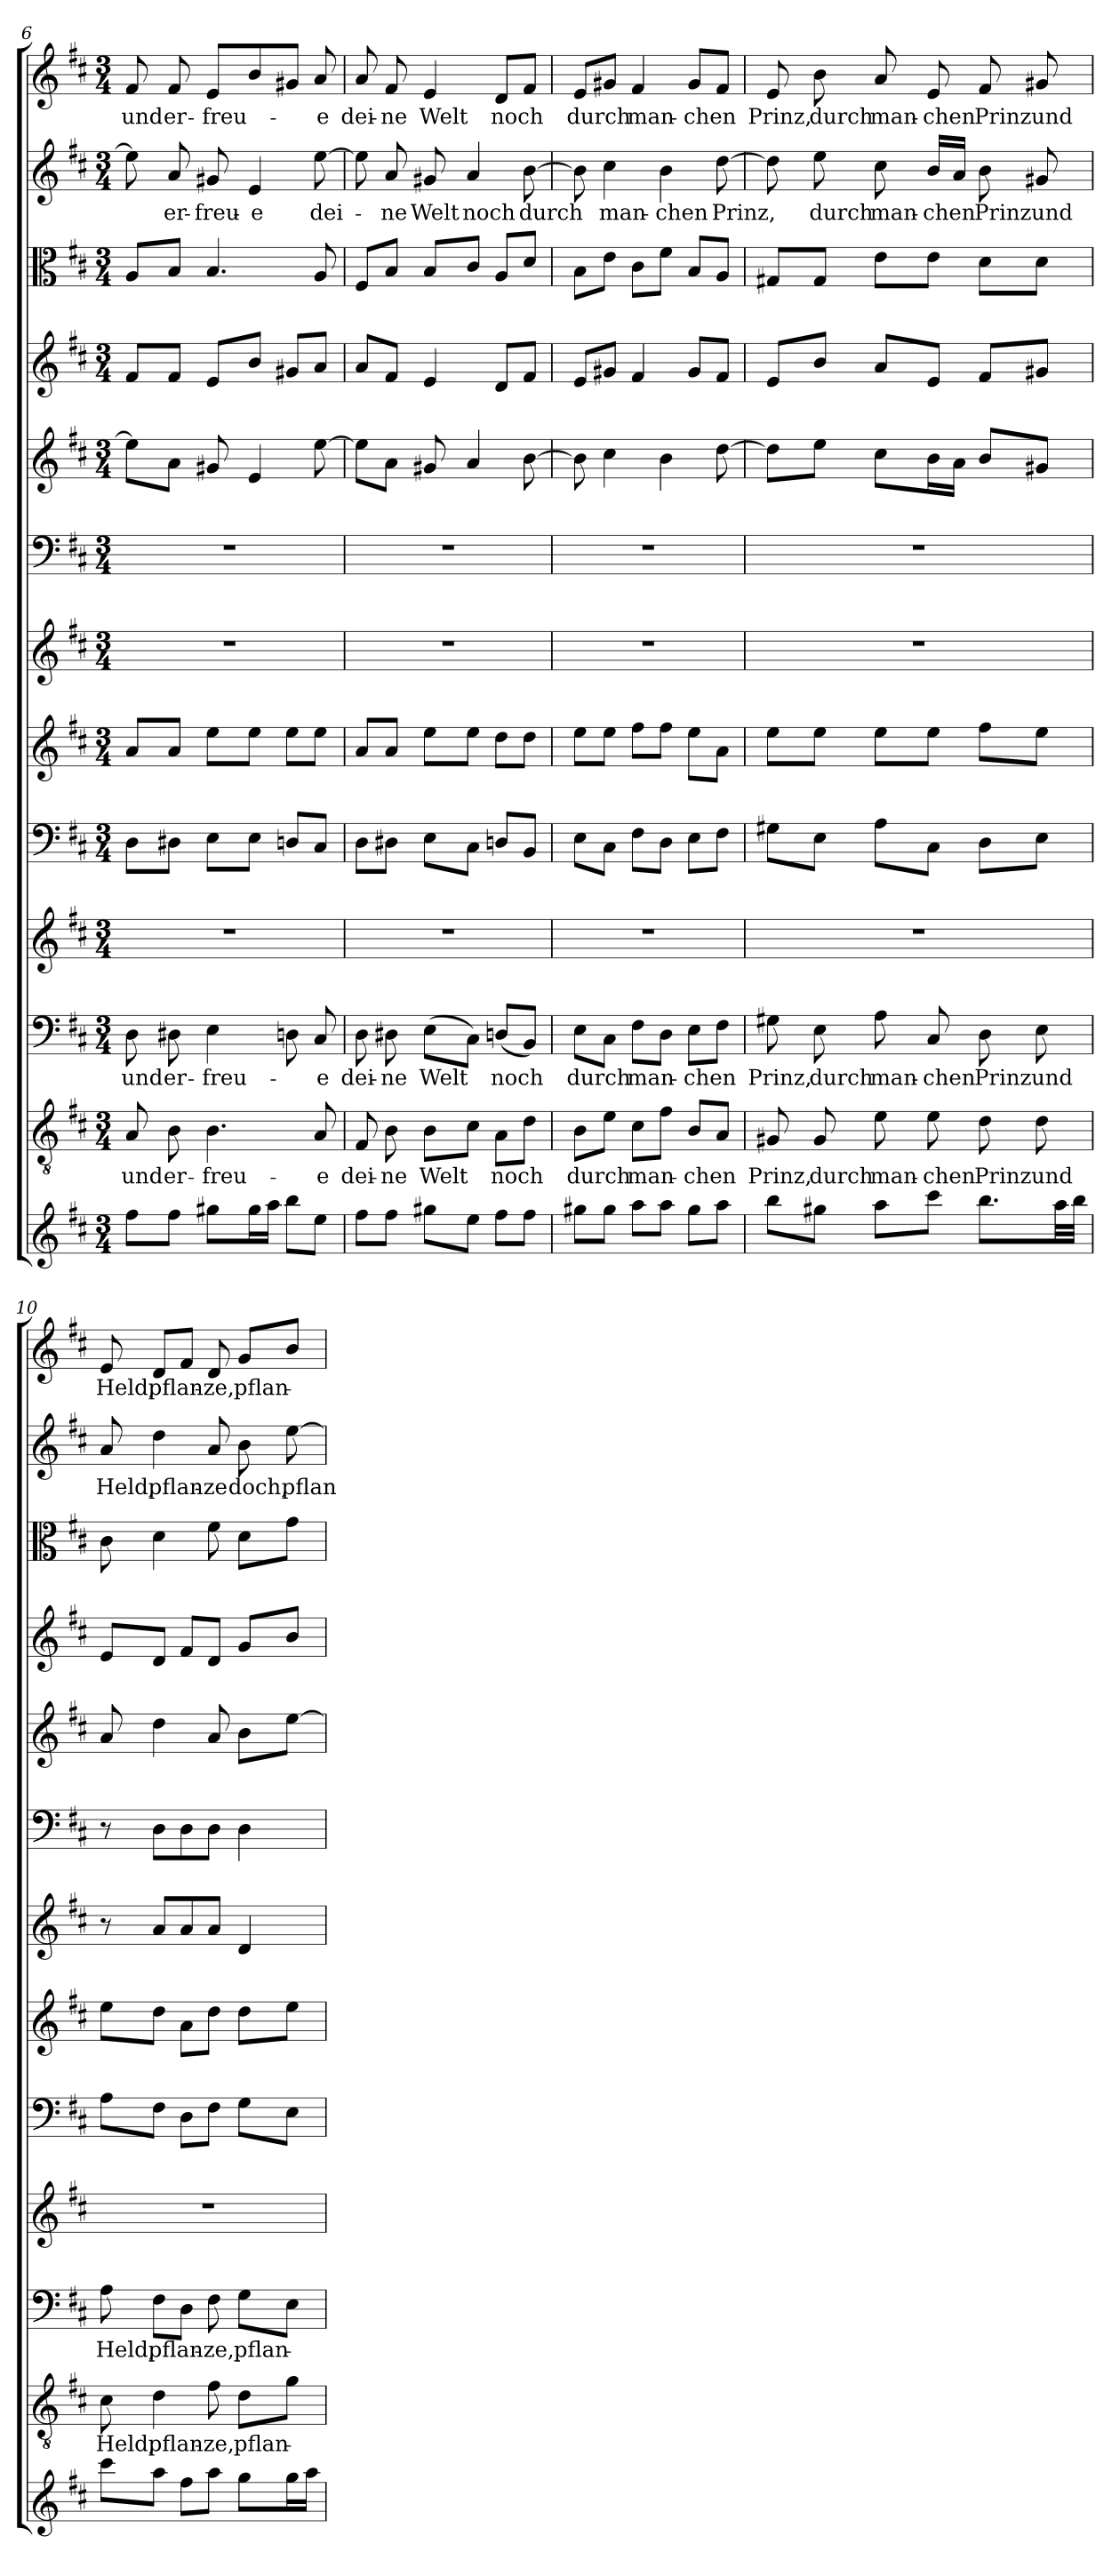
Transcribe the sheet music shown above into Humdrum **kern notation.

**kern	**kern	**text	**kern	**text	**kern	**kern	**kern	**kern	**kern	**kern	**kern	**kern	**kern	**text	**kern	**text
*part13	*part12	*part12	*part11	*part11	*part10	*part9	*part8	*part7	*part6	*part5	*part4	*part3	*part2	*part2	*part1	*part1
*staff13	*staff12	*staff12	*staff11	*staff11	*staff10	*staff9	*staff8	*staff7	*staff6	*staff5	*staff4	*staff3	*staff2	*staff2	*staff1	*staff1
*clefG2	*clefGv2	*	*clefF4	*	*clefG2	*clefF4	*clefG2	*clefG2	*clefF4	*clefG2	*clefG2	*clefC3	*clefG2	*	*clefG2	*
*k[f#c#]	*k[f#c#]	*	*k[f#c#]	*	*k[f#c#]	*k[f#c#]	*k[f#c#]	*k[f#c#]	*k[f#c#]	*k[f#c#]	*k[f#c#]	*k[f#c#]	*k[f#c#]	*	*k[f#c#]	*
*D:	*D:	*	*D:	*	*D:	*D:	*D:	*D:	*D:	*D:	*D:	*D:	*D:	*	*D:	*
*M3/4	*M3/4	*	*M3/4	*	*M3/4	*M3/4	*M3/4	*M3/4	*M3/4	*M3/4	*M3/4	*M3/4	*M3/4	*	*M3/4	*
=6	=6	=6	=6	=6	=6	=6	=6	=6	=6	=6	=6	=6	=6	=6	=6	=6
8ff#\L	8A/	und	8D\	und	2.r	8D\L	8a/L	2.r	2.r	8ee\L]	8f#/L	8A/L	8ee\]	.	8f#/	und
8ff#\J	8B\	er-	8D#X\	er-	.	8D#X\J	8a/J	.	.	8a\J	8f#/J	8B/J	8a/	er-	8f#/	er-
8gg#X\L	4.B\	-freu-	4E\	-freu-	.	8E\L	8ee\L	.	.	8g#X/	8e/L	4.B/	8g#X/	-freu-	8e/L	-freu-
16gg#\L	.	.	.	.	.	8E\J	8ee\J	.	.	4e/	8b/J	.	4e/	-e	8b/	.
16aa\JJ	.	.	.	.	.	.	.	.	.	.	.	.	.	.	.	.
8bb\L	.	.	8Dn\	.	.	8Dn/L	8ee\L	.	.	.	8g#X/L	.	.	.	8g#X/J	.
8ee\J	8A/	-e	8C#/	-e	.	8C#/J	8ee\J	.	.	[8ee\	8a/J	8A/	[8ee\	dei-	8a/	-e
=7	=7	=7	=7	=7	=7	=7	=7	=7	=7	=7	=7	=7	=7	=7	=7	=7
8ff#\L	8F#/	dei-	8D\	dei-	2.r	8D\L	8a/L	2.r	2.r	8ee\L]	8a/L	8F#/L	8ee\]	.	8a/	dei-
8ff#\J	8B\	-ne	8D#X\	-ne	.	8D#X\J	8a/J	.	.	8a\J	8f#/J	8B/J	8a/	-ne	8f#/	-ne
8gg#X\L	8B\L	Welt	(8E\L	Welt	.	8E\L	8ee\L	.	.	8g#X/	4e/	8B/L	8g#X/	Welt	4e/	Welt
8ee\J	8c#\J	.	8C#\J)	.	.	8C#\J	8ee\J	.	.	4a/	.	8c#/J	4a/	noch	.	.
8ff#\L	8A\L	noch	(8Dn/L	noch	.	8Dn/L	8dd\L	.	.	.	8d/L	8A/L	.	.	8d/L	noch
8ff#\J	8d\J	.	8BB/J)	.	.	8BB/J	8dd\J	.	.	[8b\	8f#/J	8d/J	[8b\	durch	8f#/J	.
=8	=8	=8	=8	=8	=8	=8	=8	=8	=8	=8	=8	=8	=8	=8	=8	=8
8gg#X\L	8B\L	durch	8E\L	durch	2.r	8E\L	8ee\L	2.r	2.r	8b\]	8e/L	8B\L	8b\]	.	8e/L	durch
8gg#\J	8e\J	.	8C#\J	.	.	8C#\J	8ee\J	.	.	4cc#\	8g#X/J	8e\J	4cc#\	man-	8g#X/J	.
8aa\L	8c#\L	man-	8F#\L	man-	.	8F#\L	8ff#\L	.	.	.	4f#/	8c#\L	.	.	4f#/	man-
8aa\J	8f#\J	.	8D\J	.	.	8D\J	8ff#\J	.	.	4b\	.	8f#\J	4b\	-chen	.	.
8gg#\L	8B/L	-chen	8E\L	-chen	.	8E\L	8ee\L	.	.	.	8g#/L	8B/L	.	.	8g#/L	-chen
8aa\J	8A/J	.	8F#\J	.	.	8F#\J	8a\J	.	.	[8dd\	8f#/J	8A/J	[8dd\	Prinz,	8f#/J	.
=9	=9	=9	=9	=9	=9	=9	=9	=9	=9	=9	=9	=9	=9	=9	=9	=9
8bb\L	8G#X/	Prinz,	8G#X\	Prinz,	2.r	8G#X\L	8ee\L	2.r	2.r	8dd\L]	8e/L	8G#X/L	8dd\]	.	8e/	Prinz,
8gg#X\J	8G#/	durch	8E\	durch	.	8E\J	8ee\J	.	.	8ee\J	8b/J	8G#/J	8ee\	durch	8b\	durch
8aa\L	8e\	man-	8A\	man-	.	8A\L	8ee\L	.	.	8cc#\L	8a/L	8e\L	8cc#\	man-	8a/	man-
8ccc#\J	8e\	-chen	8C#/	-chen	.	8C#\J	8ee\J	.	.	16b\L	8e/J	8e\J	16b/LL	-chen	8e/	-chen
.	.	.	.	.	.	.	.	.	.	16a\JJ	.	.	16a/JJ	.	.	.
8.bb\L	8d\	Prinz	8D\	Prinz	.	8D\L	8ff#\L	.	.	8b/L	8f#/L	8d\L	8b\	Prinz	8f#/	Prinz
.	8d\	und	8E\	und	.	8E\J	8ee\J	.	.	8g#X/J	8g#X/J	8d\J	8g#X/	und	8g#X/	und
32aa\LL	.	.	.	.	.	.	.	.	.	.	.	.	.	.	.	.
32bb\JJJ	.	.	.	.	.	.	.	.	.	.	.	.	.	.	.	.
=10	=10	=10	=10	=10	=10	=10	=10	=10	=10	=10	=10	=10	=10	=10	=10	=10
8ccc#\L	8c#\	Held,	8A\	Held,	2.r	8A\L	8ee\L	8r	8r	8a/	8e/L	8c#\	8a/	Held,	8e/	Held,
8aa\J	4d\	pflan-	8F#\L	pflan-	.	8F#\J	8dd\J	8a/L	8D\L	4dd\	8d/J	4d\	4dd\	pflan-	8d/L	pflan-
8ff#\L	.	.	8D\J	.	.	8D\L	8a\L	8a/	8D\	.	8f#/L	.	.	.	8f#/J	.
8aa\J	8f#\	-ze,	8F#\	-ze,	.	8F#\J	8dd\J	8a/J	8D\J	8a/	8d/J	8f#\	8a/	-ze	8d/	-ze,
8gg\L	8d\L	pflan-	8G\L	pflan-	.	8G\L	8dd\L	4d/	4D\	8b\L	8g/L	8d\L	8b\	doch,	8g/L	pflan-
16gg\L	8g\J	.	8E\J	.	.	8E\J	8ee\J	.	.	[8ee\J	8b/J	8g\J	[8ee\	pflan-	8b/J	.
16aa\JJ	.	.	.	.	.	.	.	.	.	.	.	.	.	.	.	.
=	=	=	=	=	=	=	=	=	=	=	=	=	=	=	=	=
*-	*-	*-	*-	*-	*-	*-	*-	*-	*-	*-	*-	*-	*-	*-	*-	*-
